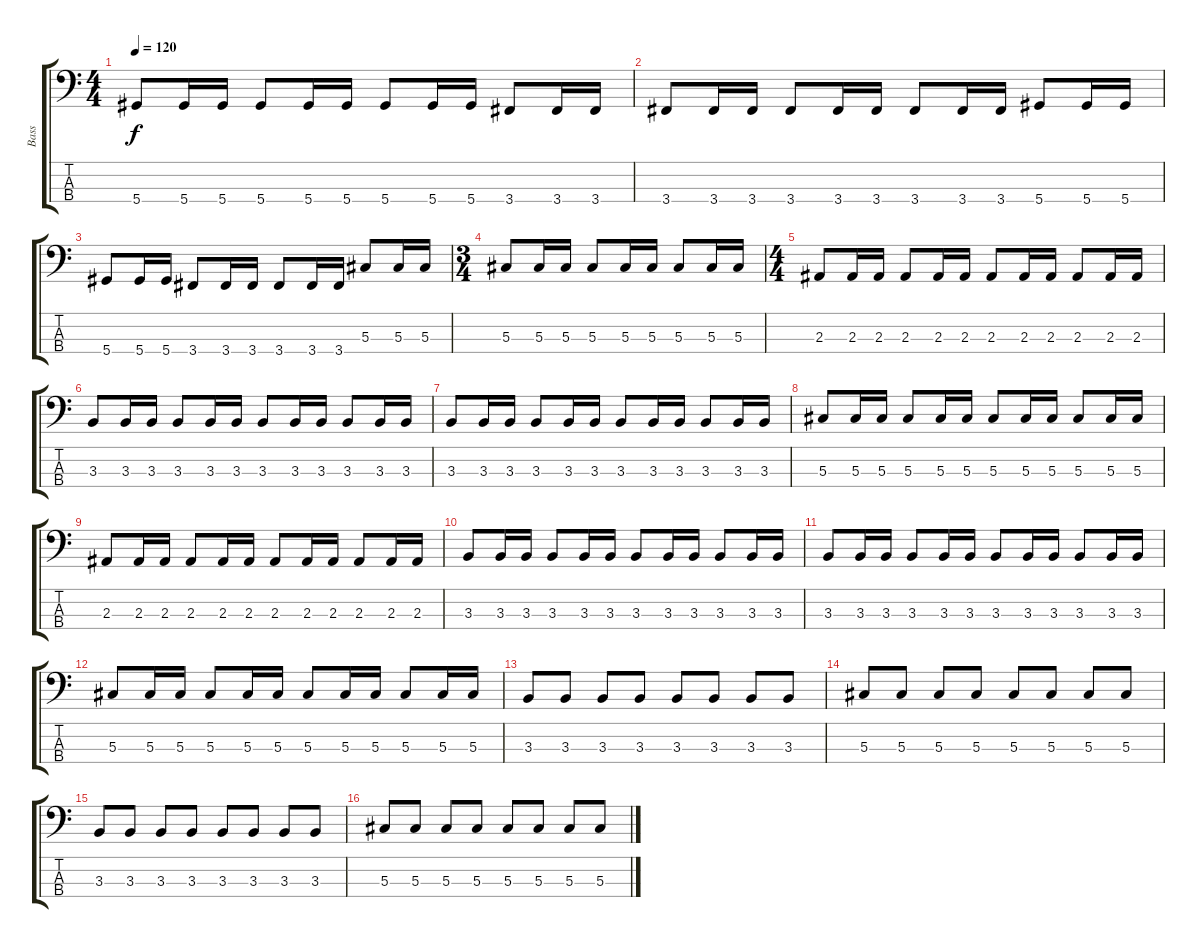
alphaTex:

\track ("Bass" "Bass") {instrument electricbasspick}
\staff {score tabs}
\tuning (Gb2 Db2 Ab1 Eb1) {hide}
\ts (4 4)
\tempo 120
\clef f4
\ks c
5.4.8{dy f} 5.4.16 5.4.16 5.4.8 5.4.16 5.4.16 5.4.8 5.4.16 5.4.16 3.4.8 3.4.16 3.4.16 |
3.4.8 3.4.16 3.4.16 3.4.8 3.4.16 3.4.16 3.4.8 3.4.16 3.4.16 5.4.8 5.4.16 5.4.16 |
5.4.8 5.4.16 5.4.16 3.4.8 3.4.16 3.4.16 3.4.8 3.4.16 3.4.16 5.3.8 5.3.16 5.3.16 |
\ts (3 4)
5.3.8 5.3.16 5.3.16 5.3.8 5.3.16 5.3.16 5.3.8 5.3.16 5.3.16 |
\ts (4 4)
2.3.8 2.3.16 2.3.16 2.3.8 2.3.16 2.3.16 2.3.8 2.3.16 2.3.16 2.3.8 2.3.16 2.3.16 |
3.3.8 3.3.16 3.3.16 3.3.8 3.3.16 3.3.16 3.3.8 3.3.16 3.3.16 3.3.8 3.3.16 3.3.16 |
3.3.8 3.3.16 3.3.16 3.3.8 3.3.16 3.3.16 3.3.8 3.3.16 3.3.16 3.3.8 3.3.16 3.3.16 |
5.3.8 5.3.16 5.3.16 5.3.8 5.3.16 5.3.16 5.3.8 5.3.16 5.3.16 5.3.8 5.3.16 5.3.16 |
2.3.8 2.3.16 2.3.16 2.3.8 2.3.16 2.3.16 2.3.8 2.3.16 2.3.16 2.3.8 2.3.16 2.3.16 |
3.3.8 3.3.16 3.3.16 3.3.8 3.3.16 3.3.16 3.3.8 3.3.16 3.3.16 3.3.8 3.3.16 3.3.16 |
3.3.8 3.3.16 3.3.16 3.3.8 3.3.16 3.3.16 3.3.8 3.3.16 3.3.16 3.3.8 3.3.16 3.3.16 |
5.3.8 5.3.16 5.3.16 5.3.8 5.3.16 5.3.16 5.3.8 5.3.16 5.3.16 5.3.8 5.3.16 5.3.16 |
3.3.8 3.3.8 3.3.8 3.3.8 3.3.8 3.3.8 3.3.8 3.3.8 |
5.3.8 5.3.8 5.3.8 5.3.8 5.3.8 5.3.8 5.3.8 5.3.8 |
3.3.8 3.3.8 3.3.8 3.3.8 3.3.8 3.3.8 3.3.8 3.3.8 |
5.3.8 5.3.8 5.3.8 5.3.8 5.3.8 5.3.8 5.3.8 5.3.8
